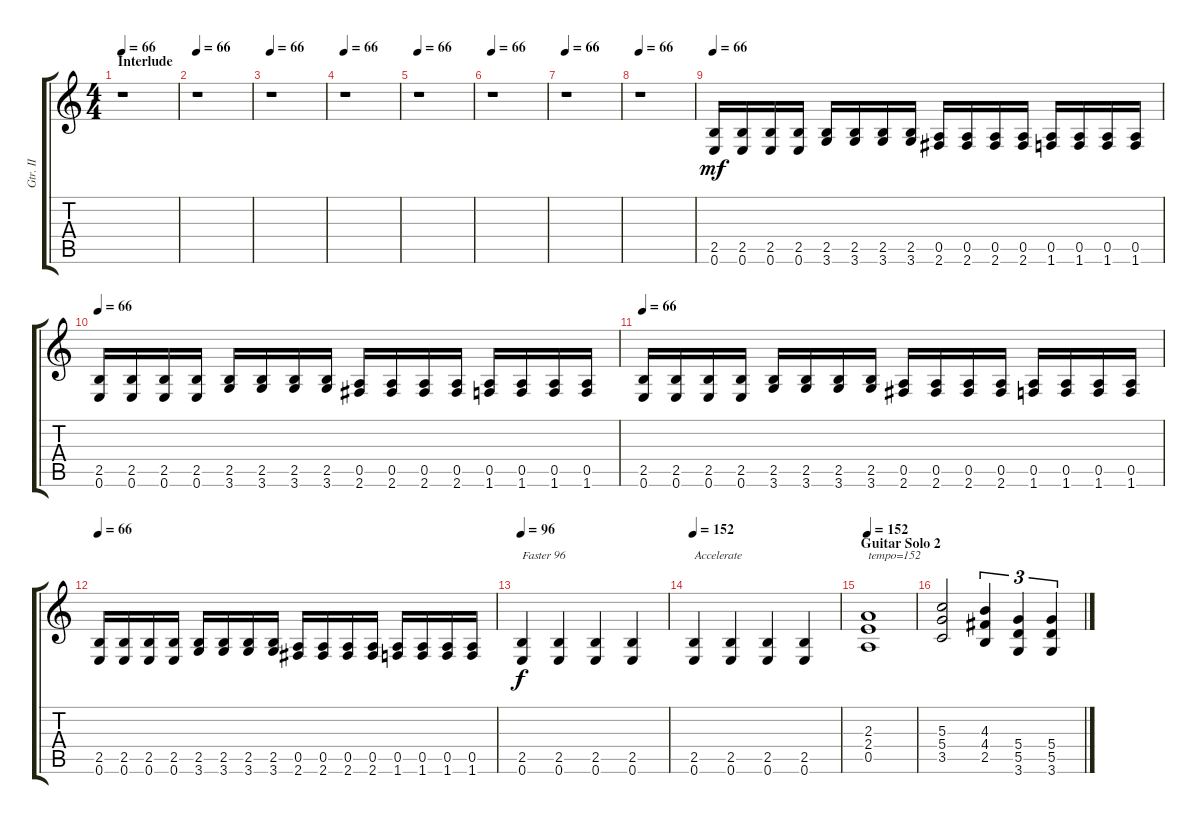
\track ("Gtr. II" "Gtr. II") {instrument overdrivenguitar}
\staff {score tabs}
\tuning (E4 B3 G3 D3 A2 E2) {hide}
\ts (4 4)
\section ("" "Interlude")
\tempo 66
\clef g2
\ks c
r.1{dy mf} |
\tempo 66
r.1 |
\tempo 66
r.1 |
\tempo 66
r.1 |
\tempo 66
r.1 |
\tempo 66
r.1 |
\tempo 66
r.1 |
\tempo 66
r.1 |
\tempo 66
(2.5 0.6).16 (2.5 0.6).16 (2.5 0.6).16 (2.5 0.6).16 (2.5 3.6).16 (2.5 3.6).16 (2.5 3.6).16 (2.5 3.6).16 (0.5 2.6).16 (0.5 2.6).16 (0.5 2.6).16 (0.5 2.6).16 (0.5 1.6).16 (0.5 1.6).16 (0.5 1.6).16 (0.5 1.6).16 |
\tempo 66
(2.5 0.6).16 (2.5 0.6).16 (2.5 0.6).16 (2.5 0.6).16 (2.5 3.6).16 (2.5 3.6).16 (2.5 3.6).16 (2.5 3.6).16 (0.5 2.6).16 (0.5 2.6).16 (0.5 2.6).16 (0.5 2.6).16 (0.5 1.6).16 (0.5 1.6).16 (0.5 1.6).16 (0.5 1.6).16 |
\tempo 66
(2.5 0.6).16 (2.5 0.6).16 (2.5 0.6).16 (2.5 0.6).16 (2.5 3.6).16 (2.5 3.6).16 (2.5 3.6).16 (2.5 3.6).16 (0.5 2.6).16 (0.5 2.6).16 (0.5 2.6).16 (0.5 2.6).16 (0.5 1.6).16 (0.5 1.6).16 (0.5 1.6).16 (0.5 1.6).16 |
\tempo 66
(2.5 0.6).16 (2.5 0.6).16 (2.5 0.6).16 (2.5 0.6).16 (2.5 3.6).16 (2.5 3.6).16 (2.5 3.6).16 (2.5 3.6).16 (0.5 2.6).16 (0.5 2.6).16 (0.5 2.6).16 (0.5 2.6).16 (0.5 1.6).16 (0.5 1.6).16 (0.5 1.6).16 (0.5 1.6).16 |
\tempo 96
(2.5 0.6).4{txt "Faster 96" dy f} (2.5 0.6).4 (2.5 0.6).4 (2.5 0.6).4 |
\tempo 96
\tempo 152
(2.5 0.6).4{txt "Accelerate"} (2.5 0.6).4 (2.5 0.6).4 (2.5 0.6).4 |
\section ("" "Guitar Solo 2")
\tempo 152
(2.3 2.4 0.5).1{txt "tempo=152"} |
(5.3 5.4 3.5).2 (4.3 4.4 2.5).4{tu (3 2)} (5.4 5.5 3.6).4{tu (3 2)} (5.4 5.5 3.6).4{tu (3 2)}
